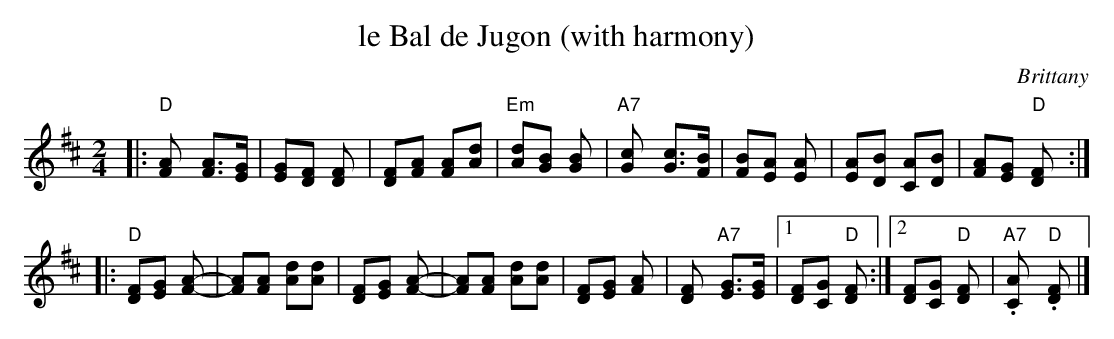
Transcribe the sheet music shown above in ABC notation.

X:1
T:le Bal de Jugon (with harmony)
O:Brittany
M:2/4
L:1/8
K:D
|: "D"[F2A] [FA]>[EG] \
| [EG][DF] [D2F] \
| [DF][FA] [FA][Ad] \
| "Em"[dA][GB] [G2B] \
| "A7"[G2c] [Gc]>[FB] \
| [FB][EA] [E2A] \
| [EA][DB] [CA][DB] \
| [FA][EG] "D"[D2F] :|
|: "D"[DF][EG] [F2A]- \
| [FA][FA] [Ad][Ad] \
| [DF][EG] [F2A]- \
| [FA][FA] [Ad][Ad] \
| [DF][EG] [F2A] \
| [D2F] "A7"[EG]>[EG] \
|1 [DF][CG] "D"[D2F] \
:|2 [DF][CG] "D"[D2F] \
| "A7".[C2A] "D".[D2F] |]
